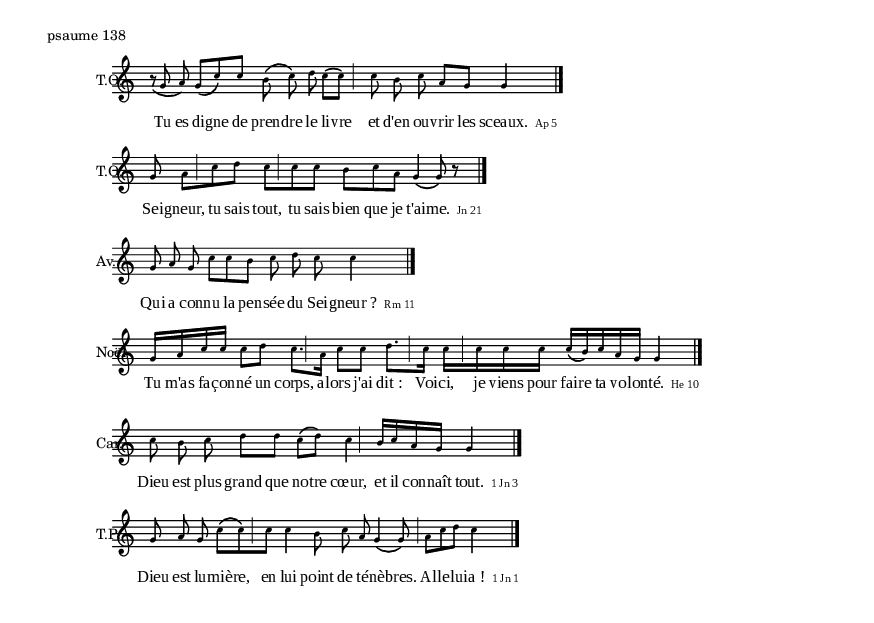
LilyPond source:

\version "2.12.0"
 \include "definitions.ly"
 \markup {psaume 138 }




\relative c'' { 
	\new Staff {
		\cadenzaOn
		\set Staff.instrumentName = \markup{ \center-column { T.O. } }
		\times 2/3 { r8_\( g a\) }
		\times 2/3 { g[\( c\) c] }
		\times 2/3 { b\( c\) d }
		c[\( c\)]
		\cesure \pespace
		\times 2/3 { c b c }
		a[ g]
		g4
		\endBar
	}	\addlyrics {
		Tu es di -- gne de pren -- dre le li -- vre et d'en ou -- vrir les sceaux.
		\markup { \citation #"Ap 5"}
	}
}

\relative c'' { 
	\new Staff {
		\cadenzaOn
		\set Staff.instrumentName = \markup{ \center-column { T.O. } }
		g8
		\times 2/3 { a8[\cesure \pespace c d] }
		\times 2/3 { c8[\cesure \pespace c c] }
		\times 2/3 { b8[ c a] }
		g4\( g8\) r8
		\endBar
	}	\addlyrics {
		Sei -- gneur, tu sais tout, tu sais bien que je t'ai -- me.
		\markup { \citation #"Jn 21"}
	}
}
\relative c'' { 
	\new Staff {
		\cadenzaOn
		\set Staff.instrumentName = \markup{ \center-column { Av. } }
		\times 2/3 { g8 a g }
		\times 2/3 { c[ c b] }
		\times 2/3 { c d c }
		c4
		\endBar
	}	\addlyrics {
		Qui a con -- nu la pen -- sée du Sei -- "gneur ?"
		\markup { \citation #"Rm 11"}
	}
}
\relative c'' { 
	\new Staff {
		\cadenzaOn
		\set Staff.instrumentName = \markup{ \center-column { Noël } }
		g16[ a c c]
		c8[ d]
		c8.[\cesure \pespace a16]
		c8[ c]
		d8.[\pespace \cesure \pespace c16]
		c16[ \cesure \pespace c c c]
		\times 2/5 {c16[\( b\) c a g]}
		g4
		\endBar
	}	\addlyrics {
		Tu m'as fa -- çon -- né un corps, al -- ors j'ai "dit :" Voi -- ci, je viens pour fai -- re ta vo -- lon -- té.
		\markup { \citation #"He 10"}
	}
}
\relative c'' { 
	\new Staff {
		\cadenzaOn
		\set Staff.instrumentName = \markup{ \center-column { Car. } }
		\times 2/3 { c8 b c }
		d[ d]
		c[\( d\)]
		c4
		\cesure \pespace
		b16[ c a g]
		g4
		\endBar
	}	\addlyrics {
		Dieu est plus grand que no -- tre cœur, et il con -- naît tout.
		\markup { \citation #"1 Jn 3"}
	}
}
\relative c'' { 
	\new Staff {
		\cadenzaOn
		\set Staff.instrumentName = \markup{ \center-column { T.P. } }
		\times 2/3 { g8 a g }
		\times 2/3 { c[\( c\) \cesure \pespace c] }
		c4
		\pespace
		\times 2/3 { b8 c a }
		\times 2/3 { g4\( g8\) }
		\cesure
		\times 2/3 {a8[ c d]} c4
		\endBar
	}	\addlyrics {
		Dieu est lu -- miè -- re, en lui point de té -- nè -- bres. Al -- le -- lu -- "ia !"
		\markup { \citation #"1 Jn 1"}
	}
}
